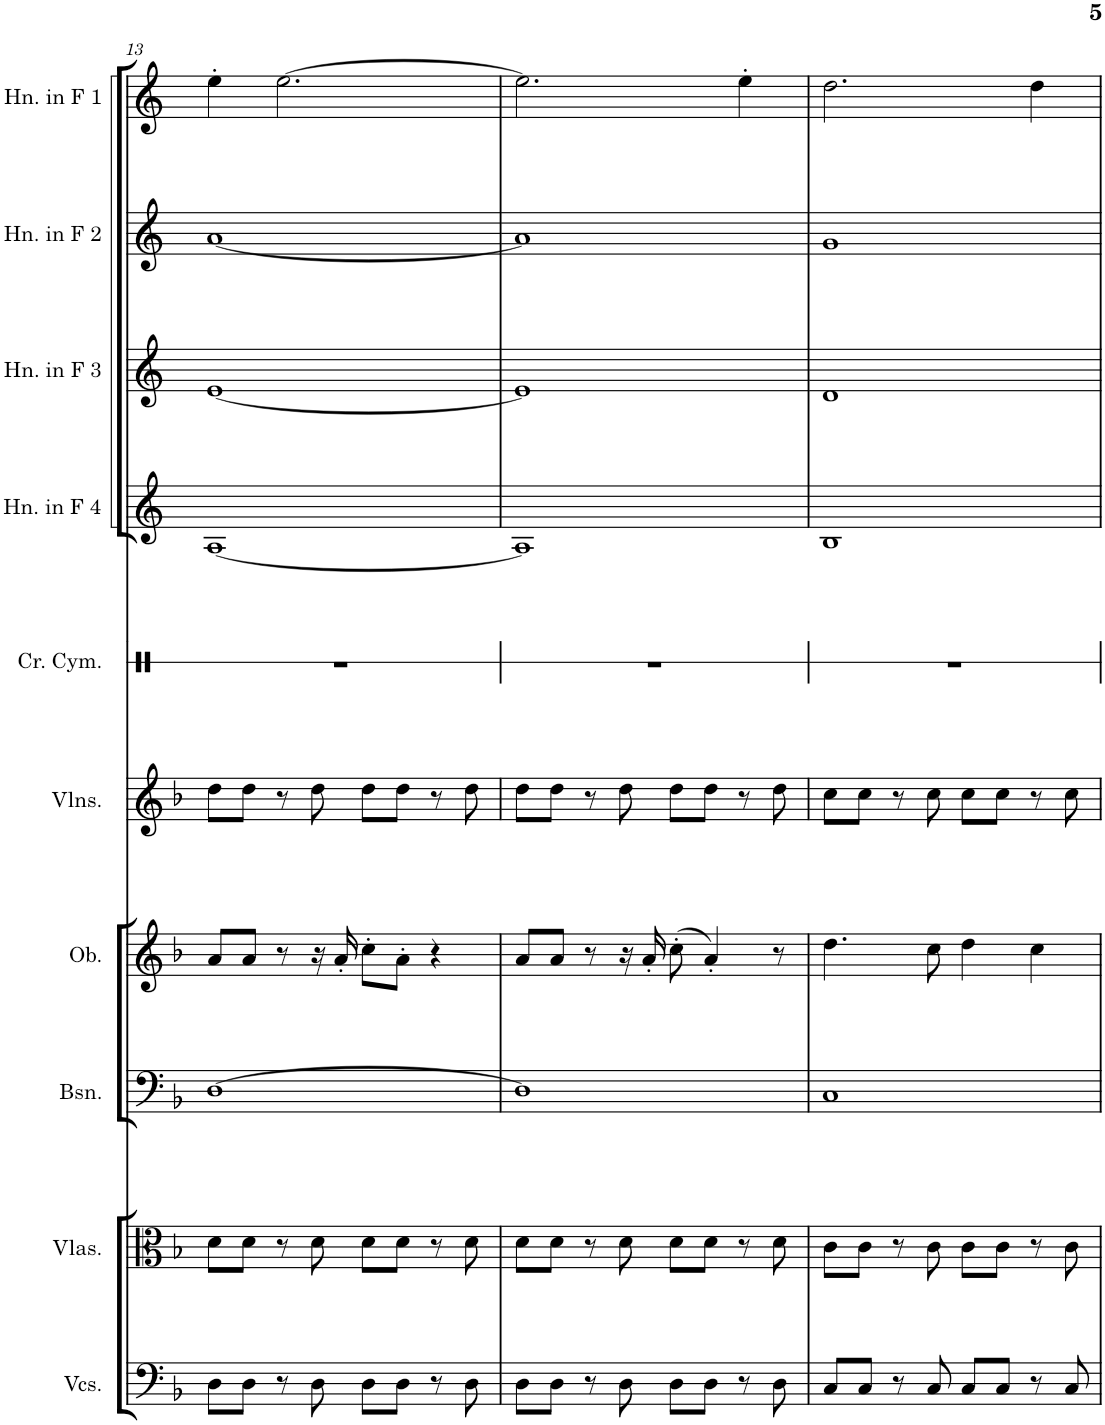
**kern	**kern	**kern	**kern	**kern	**kern	**kern	**kern	**kern	**kern
*part10	*part9	*part8	*part7	*part6	*part5	*part4	*part3	*part2	*part1
*staff10	*staff9	*staff8	*staff7	*staff6	*staff5	*staff4	*staff3	*staff2	*staff1
*I"Violoncellos	*I"Violas	*I"Bassoon	*I"Oboe	*I"Violins	*I"Crash Cymbal	*I"Horn in F 4	*I"Horn in F 3	*I"Horn in F 2	*I"Horn in F 1
*I'Vcs.	*I'Vlas.	*I'Bsn.	*I'Ob.	*I'Vlns.	*I'Cr. Cym.	*I'Hn. in F 4	*I'Hn. in F 3	*I'Hn. in F 2	*I'Hn. in F 1
!!LO:PB:g=z
*clefF4	*clefC3	*clefF4	*clefG2	*clefG2	*clefX	*clefG2	*clefG2	*clefG2	*clefG2
*	*	*	*	*	*	*Trd4c7	*Trd4c7	*Trd4c7	*Trd4c7
*k[b-]	*k[b-]	*k[b-]	*k[b-]	*k[b-]	*k[]	*k[]	*k[]	*k[]	*k[]
*M4/4	*M4/4	*M4/4	*M4/4	*M4/4	*M4/4	*M4/4	*M4/4	*M4/4	*M4/4
=13	=13	=13	=13	=13	=13	=13	=13	=13	=13
8D\L	8d\L	[1D	8a/L	8dd\L	1r	[1A	[1e	[1a	4ee'\
8D\J	8d\J	.	8a/J	8dd\J	.	.	.	.	.
8r	8r	.	8r	8r	.	.	.	.	[2.ee\
8D\	8d\	.	16r	8dd\	.	.	.	.	.
.	.	.	16a'/	.	.	.	.	.	.
8D\L	8d\L	.	8cc'\L	8dd\L	.	.	.	.	.
8D\J	8d\J	.	8a'\J	8dd\J	.	.	.	.	.
8r	8r	.	4r	8r	.	.	.	.	.
8D\	8d\	.	.	8dd\	.	.	.	.	.
=14	=14	=14	=14	=14	=14	=14	=14	=14	=14
8D\L	8d\L	1D]	8a/L	8dd\L	1r	1A]	1e]	1a]	2.ee\]
8D\J	8d\J	.	8a/J	8dd\J	.	.	.	.	.
8r	8r	.	8r	8r	.	.	.	.	.
8D\	8d\	.	16r	8dd\	.	.	.	.	.
.	.	.	16a'/	.	.	.	.	.	.
8D\L	8d\L	.	(8cc'\	8dd\L	.	.	.	.	.
8D\J	8d\J	.	4a'/)	8dd\J	.	.	.	.	.
8r	8r	.	.	8r	.	.	.	.	4ee'\
8D\	8d\	.	8r	8dd\	.	.	.	.	.
=15	=15	=15	=15	=15	=15	=15	=15	=15	=15
8C/L	8c\L	1C	4.dd\	8cc\L	1r	1B	1d	1g	2.dd\
8C/J	8c\J	.	.	8cc\J	.	.	.	.	.
8r	8r	.	.	8r	.	.	.	.	.
8C/	8c\	.	8cc\	8cc\	.	.	.	.	.
8C/L	8c\L	.	4dd\	8cc\L	.	.	.	.	.
8C/J	8c\J	.	.	8cc\J	.	.	.	.	.
8r	8r	.	4cc\	8r	.	.	.	.	4dd\
8C/	8c\	.	.	8cc\	.	.	.	.	.
=	=	=	=	=	=	=	=	=	=
*-	*-	*-	*-	*-	*-	*-	*-	*-	*-
